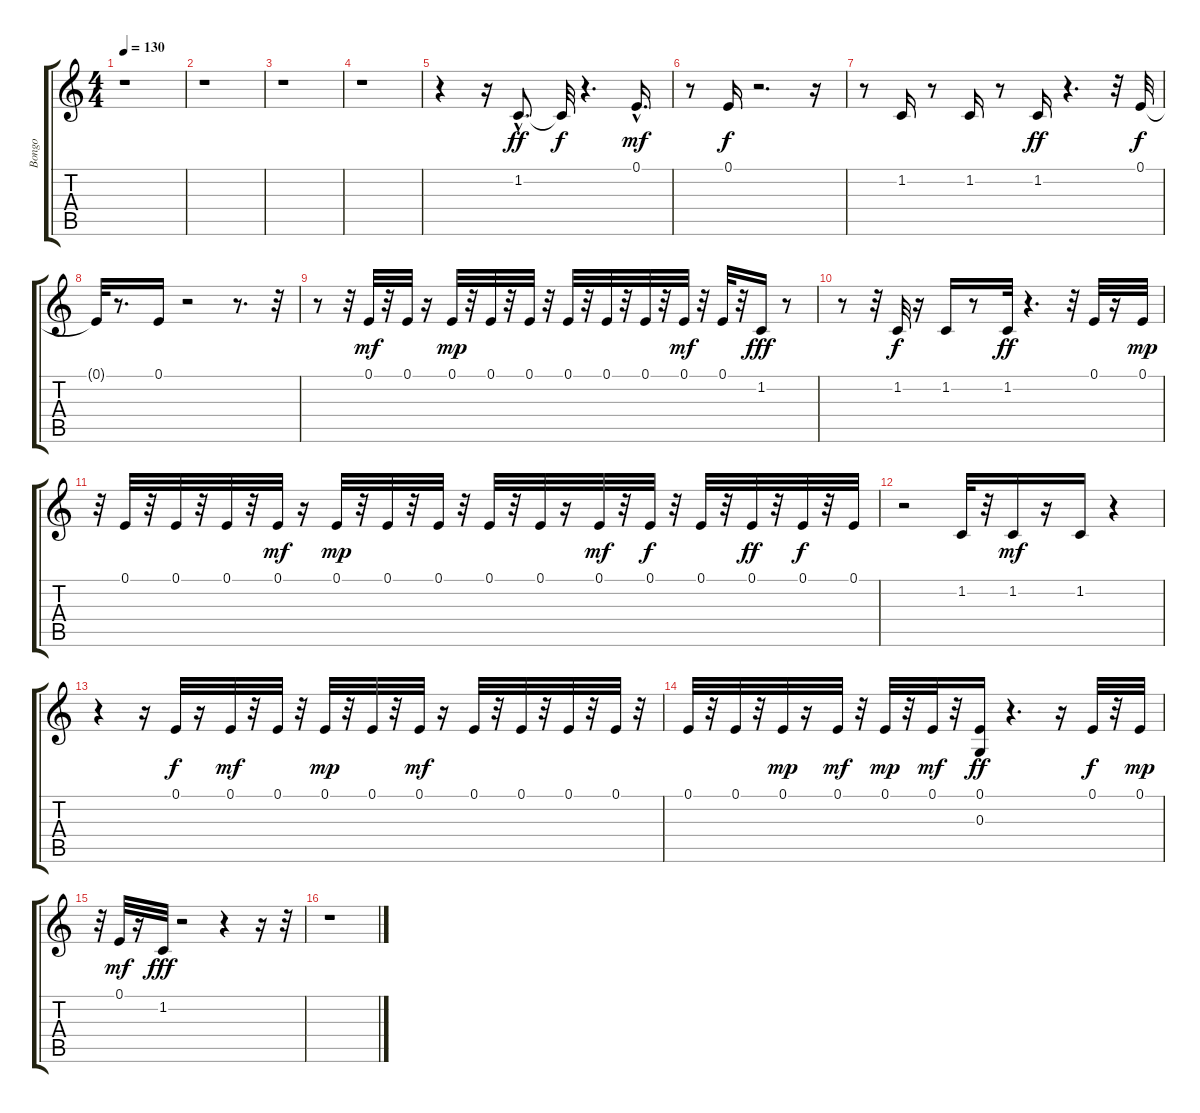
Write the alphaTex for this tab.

\track ("Bongo" "Bongo") {instrument lead4chiff}
\staff {score tabs}
\tuning (E4 B3 G3 D3 A2 E2) {hide}
\ts (4 4)
\tempo 130
\clef g2
\ks c
r.1{dy ff} |
r.1 |
r.1 |
r.1 |
r.4 r.16 1.2{hac}.8{d} 1.2{t}.32{dy f} r.4{d} 0.1{hac}.16{d dy mf} |
r.8 0.1.16{dy f} r.2{d} r.16 |
r.8 1.2.16 r.8 1.2.16 r.8 1.2.16{dy ff} r.4{d} r.32 0.1.32{dy f} |
0.1{t}.32 r.8{d} 0.1.16 r.2 r.8{d} r.32 |
r.8 r.32 0.1.32{dy mf} r.32 0.1.32 r.16 0.1.32{dy mp} r.32 0.1.32 r.32 0.1.32 r.32 0.1.32 r.32 0.1.32 r.32 0.1.32 r.32 0.1.32{dy mf} r.32 0.1.32 r.32 1.2.16{dy fff} r.8 |
r.8 r.32 1.2.32{dy f} r.16 1.2.16 r.8 1.2.32{dy ff} r.4{d} r.32 0.1.32 r.16 0.1.32{dy mp} |
r.32 0.1.32 r.32 0.1.32 r.32 0.1.32 r.32 0.1.32{dy mf} r.16 0.1.32{dy mp} r.32 0.1.32 r.32 0.1.32 r.32 0.1.32 r.32 0.1.32 r.16 0.1.32{dy mf} r.32 0.1.32{dy f} r.32 0.1.32 r.32 0.1.32{dy ff} r.32 0.1.32{dy f} r.32 0.1.32 |
r.2 1.2.32 r.32 1.2.16{dy mf} r.16 1.2.16 r.4 |
r.4 r.16 0.1.32{dy f} r.16 0.1.32{dy mf} r.32 0.1.32 r.32 0.1.32{dy mp} r.32 0.1.32 r.32 0.1.32{dy mf} r.16 0.1.32 r.32 0.1.32 r.32 0.1.32 r.32 0.1.32 r.32 |
0.1.32 r.32 0.1.32 r.32 0.1.32{dy mp} r.16 0.1.32{dy mf} r.32 0.1.32{dy mp} r.32 0.1.32{dy mf} r.32 (0.1 0.3).16{dy ff} r.4{d} r.16 0.1.32{dy f} r.32 0.1.32{dy mp} |
r.32 0.1.32{dy mf} r.16 1.2.32{dy fff} r.2 r.4 r.16 r.32 |
r.1
